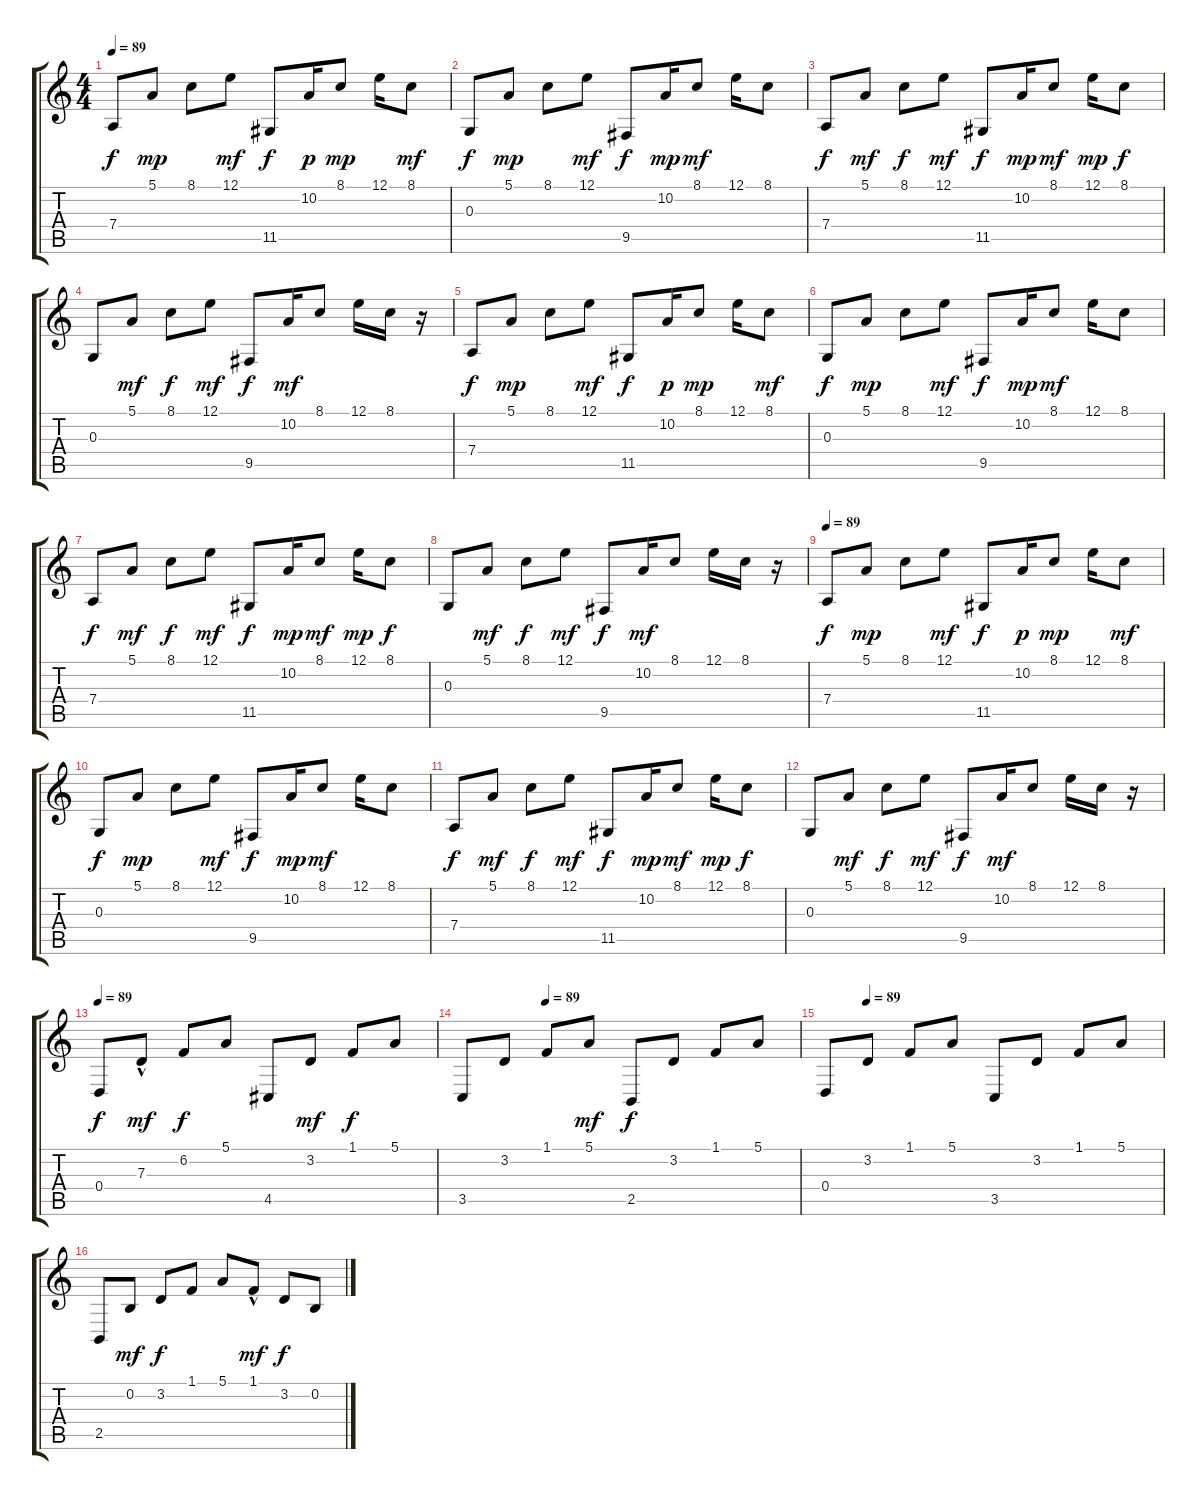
\track "" {instrument electricpiano2}
\staff {score tabs}
\tuning (E4 B3 G3 D3 A2 E2) {hide}
\ts (4 4)
\tempo 89
\clef g2
\ks c
7.4.8{dy f instrument electricpiano2} 5.1.8{dy mp} 8.1.8 12.1.8{dy mf} 11.5.8{dy f} 10.2.16{dy p} 8.1.8{dy mp} 12.1.16 8.1.8{dy mf} |
0.3.8{dy f} 5.1.8{dy mp} 8.1.8 12.1.8{dy mf} 9.5.8{dy f} 10.2.16{dy mp} 8.1.8{dy mf} 12.1.16 8.1.8 |
7.4.8{dy f} 5.1.8{dy mf} 8.1.8{dy f} 12.1.8{dy mf} 11.5.8{dy f} 10.2.16{dy mp} 8.1.8{dy mf} 12.1.16{dy mp} 8.1.8{dy f} |
0.3.8 5.1.8{dy mf} 8.1.8{dy f} 12.1.8{dy mf} 9.5.8{dy f} 10.2.16{dy mf} 8.1.8 12.1.16 8.1.16 r.16 |
7.4.8{dy f} 5.1.8{dy mp} 8.1.8 12.1.8{dy mf} 11.5.8{dy f} 10.2.16{dy p} 8.1.8{dy mp} 12.1.16 8.1.8{dy mf} |
0.3.8{dy f} 5.1.8{dy mp} 8.1.8 12.1.8{dy mf} 9.5.8{dy f} 10.2.16{dy mp} 8.1.8{dy mf} 12.1.16 8.1.8 |
7.4.8{dy f} 5.1.8{dy mf} 8.1.8{dy f} 12.1.8{dy mf} 11.5.8{dy f} 10.2.16{dy mp} 8.1.8{dy mf} 12.1.16{dy mp} 8.1.8{dy f} |
0.3.8 5.1.8{dy mf} 8.1.8{dy f} 12.1.8{dy mf} 9.5.8{dy f} 10.2.16{dy mf} 8.1.8 12.1.16 8.1.16 r.16 |
\tempo 89
7.4.8{dy f} 5.1.8{dy mp} 8.1.8 12.1.8{dy mf} 11.5.8{dy f} 10.2.16{dy p} 8.1.8{dy mp} 12.1.16 8.1.8{dy mf} |
0.3.8{dy f} 5.1.8{dy mp} 8.1.8 12.1.8{dy mf} 9.5.8{dy f} 10.2.16{dy mp} 8.1.8{dy mf} 12.1.16 8.1.8 |
7.4.8{dy f} 5.1.8{dy mf} 8.1.8{dy f} 12.1.8{dy mf} 11.5.8{dy f} 10.2.16{dy mp} 8.1.8{dy mf} 12.1.16{dy mp} 8.1.8{dy f} |
0.3.8 5.1.8{dy mf} 8.1.8{dy f} 12.1.8{dy mf} 9.5.8{dy f} 10.2.16{dy mf} 8.1.8 12.1.16 8.1.16 r.16 |
\tempo 89
0.4.8{dy f} 7.3{hac}.8{dy mf} 6.2.8{dy f} 5.1.8 4.5.8 3.2.8{dy mf} 1.1.8{dy f} 5.1.8 |
\tempo (89 0.25)
3.5.8 3.2.8 1.1.8 5.1.8{dy mf} 2.5.8{dy f} 3.2.8 1.1.8 5.1.8 |
\tempo (89 0.125)
0.4.8 3.2.8 1.1.8 5.1.8 3.5.8 3.2.8 1.1.8 5.1.8 |
2.5.8 0.2.8{dy mf} 3.2.8{dy f} 1.1.8 5.1.8 1.1{hac}.8{dy mf} 3.2.8{dy f} 0.2.8
